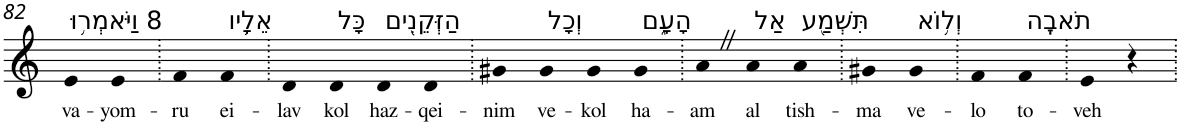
**kern	**text
*part1	*part1
*staff1	*staff1
*I"Piano	*
*I'Pno	*
!!LO:PB:g=z
*clefG2	*
*k[]	*
=82	=82
!LO:TX:a:t=8 וַיֹּאמְר֥וּ	!
!	!LO:LY:b
4e	va-
!	!LO:LY:b
4e	-yom-
=83.	=83.
!	!LO:LY:b
4f	-ru
!LO:TX:a:t=אֵלָ֛יו	!
!	!LO:LY:b
4f	ei-
=84.	=84.
!	!LO:LY:b
4d	-lav
!LO:TX:a:t=כָּל	!
!	!LO:LY:b
4d	kol
!LO:TX:a:t=הַזְּקֵנִ֖ים	!
!	!LO:LY:b
4d	haz-
!	!LO:LY:b
4d	-qei-
=85.	=85.
!	!LO:LY:b
4g#X	-nim
!LO:TX:a:t=וְכָל	!
!	!LO:LY:b
4g#	ve-
!	!LO:LY:b
4g#	-kol
!LO:TX:a:t=הָעָ֑ם	!
!	!LO:LY:b
4g#	ha-
=86.	=86.
!	!LO:LY:b
4aZ	-am
!LO:TX:a:t=אַל	!
!	!LO:LY:b
4a	al
!LO:TX:a:t=תִּשְׁמַ֖ע	!
!	!LO:LY:b
4a	tish-
=87.	=87.
!	!LO:LY:b
4g#X	-ma
!LO:TX:a:t=וְל֥וֹא	!
!	!LO:LY:b
4g#	ve-
=88.	=88.
!	!LO:LY:b
4f	-lo
!LO:TX:a:t=תֹאבֶֽה	!
!	!LO:LY:b
4f	to-
=89.	=89.
!	!LO:LY:b
4e	-veh
4r	.
=.	=.
*-	*-
